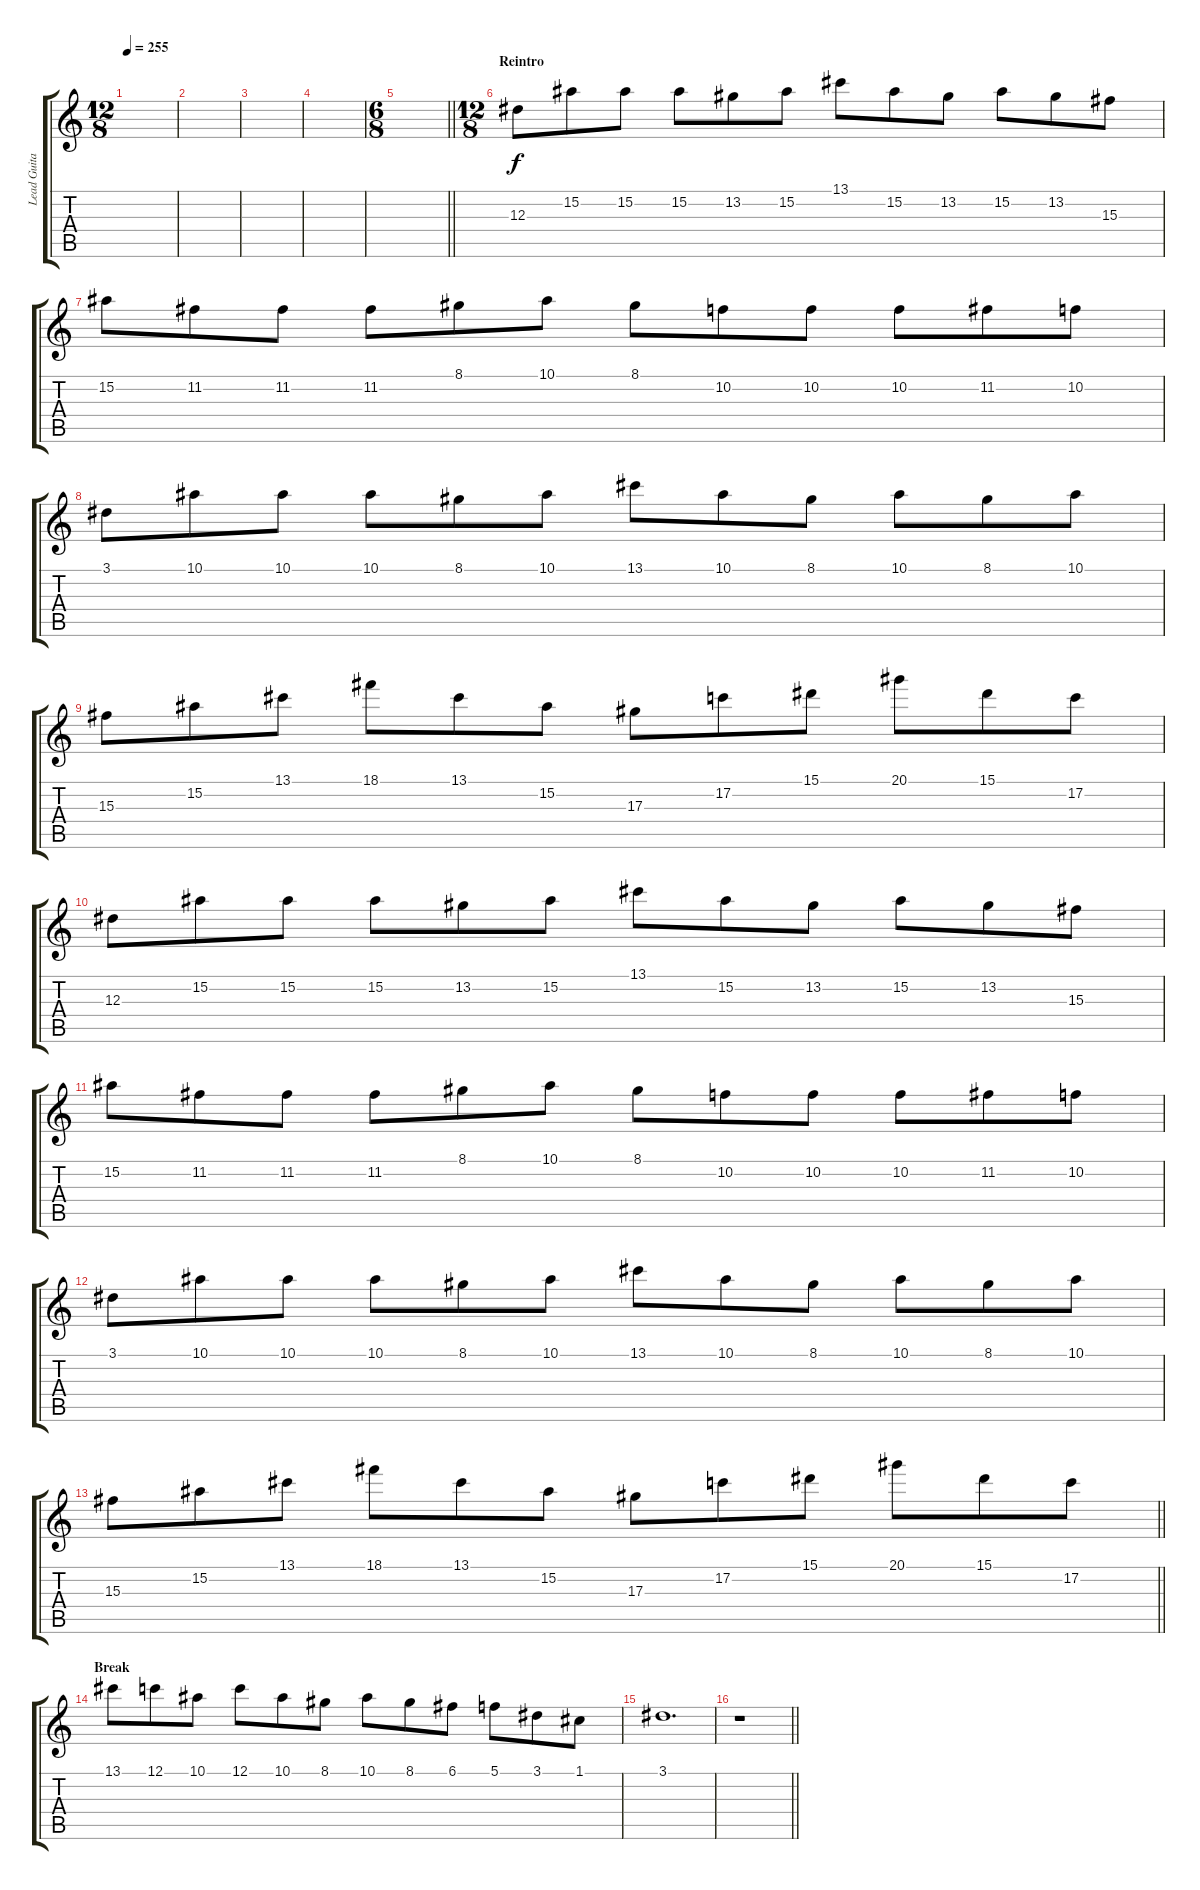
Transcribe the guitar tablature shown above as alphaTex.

\track ("Lead Guitar" "Lead Guita") {instrument overdrivenguitar}
\staff {score tabs}
\tuning (C4 G3 Eb3 Bb2 F2 C2) {hide}
\ts (12 8)
\tempo 255
\clef g2
\ks c
|
|
|
|
\ts (6 8)
\barLineRight lightlight
|
\ts (12 8)
\section ("" "Reintro")
12.3.8 15.2.8 15.2.8 15.2.8 13.2.8 15.2.8 13.1.8 15.2.8 13.2.8 15.2.8 13.2.8 15.3.8 |
15.2.8 11.2.8 11.2.8 11.2.8 8.1.8 10.1.8 8.1.8 10.2.8 10.2.8 10.2.8 11.2.8 10.2.8 |
3.1.8 10.1.8 10.1.8 10.1.8 8.1.8 10.1.8 13.1.8 10.1.8 8.1.8 10.1.8 8.1.8 10.1.8 |
15.3.8 15.2.8 13.1.8 18.1.8 13.1.8 15.2.8 17.3.8 17.2.8 15.1.8 20.1.8 15.1.8 17.2.8 |
12.3.8 15.2.8 15.2.8 15.2.8 13.2.8 15.2.8 13.1.8 15.2.8 13.2.8 15.2.8 13.2.8 15.3.8 |
15.2.8 11.2.8 11.2.8 11.2.8 8.1.8 10.1.8 8.1.8 10.2.8 10.2.8 10.2.8 11.2.8 10.2.8 |
3.1.8 10.1.8 10.1.8 10.1.8 8.1.8 10.1.8 13.1.8 10.1.8 8.1.8 10.1.8 8.1.8 10.1.8 |
\barLineRight lightlight
15.3.8 15.2.8 13.1.8 18.1.8 13.1.8 15.2.8 17.3.8 17.2.8 15.1.8 20.1.8 15.1.8 17.2.8 |
\section ("" "Break")
13.1.8 12.1.8 10.1.8 12.1.8 10.1.8 8.1.8 10.1.8 8.1.8 6.1.8 5.1.8 3.1.8 1.1.8 |
3.1.1{d} |
\barLineRight lightlight
r.1
